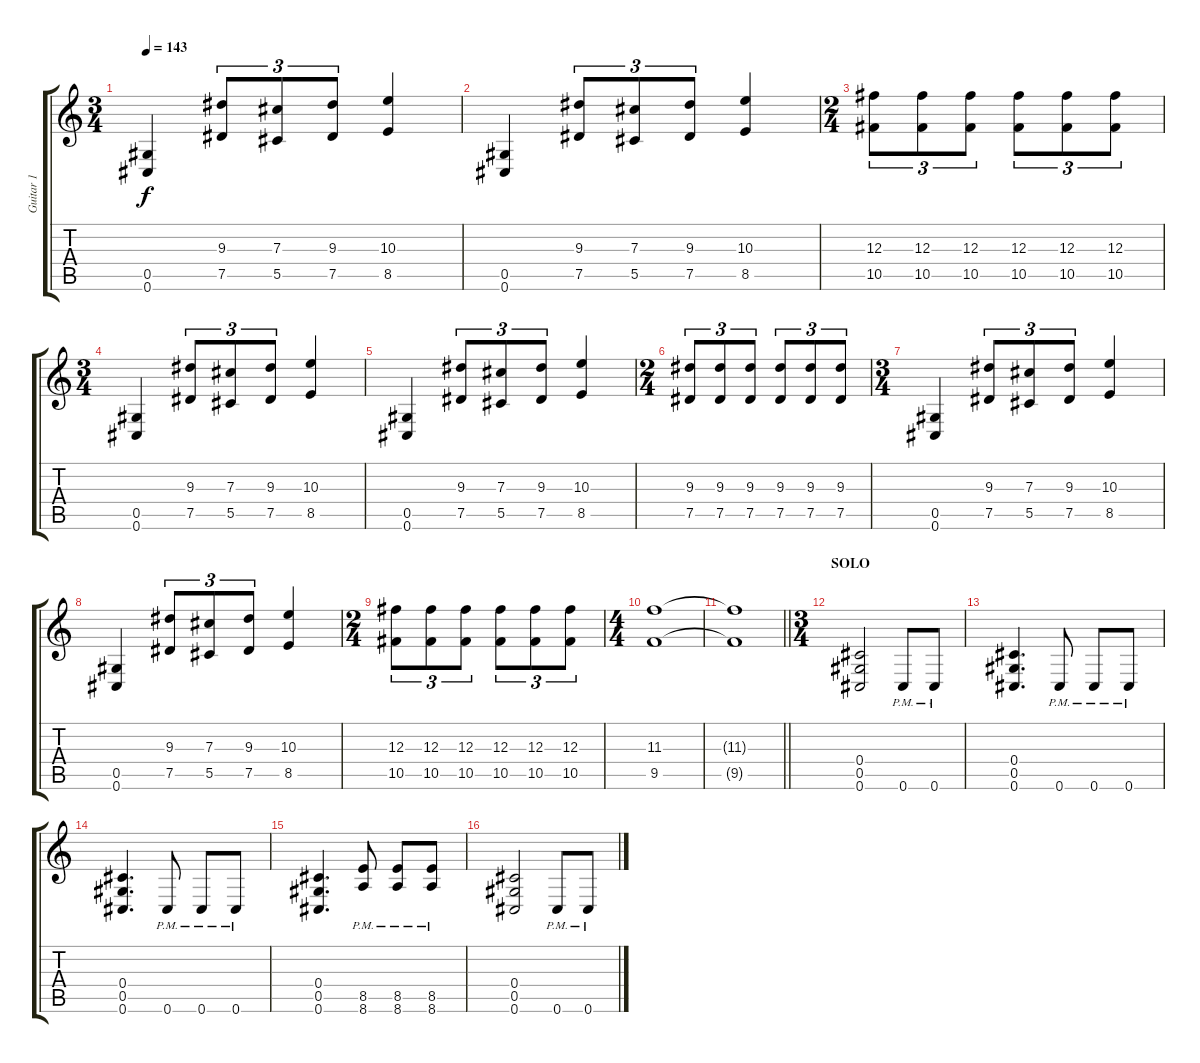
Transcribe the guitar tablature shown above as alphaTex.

\track ("Guitar 1" "Guitar 1") {instrument distortionguitar}
\staff {score tabs}
\tuning (Eb4 Bb3 Gb3 Db3 Ab2 Db2) {hide}
\ts (3 4)
\tempo 143
\clef g2
\ks c
(0.5 0.6).4{dy f} (9.3 7.5).8{tu (3 2)} (7.3 5.5).8{tu (3 2)} (9.3 7.5).8{tu (3 2)} (10.3 8.5).4 |
(0.5 0.6).4 (9.3 7.5).8{tu (3 2)} (7.3 5.5).8{tu (3 2)} (9.3 7.5).8{tu (3 2)} (10.3 8.5).4 |
\ts (2 4)
(12.3 10.5).8{tu (3 2)} (12.3 10.5).8{tu (3 2)} (12.3 10.5).8{tu (3 2)} (12.3 10.5).8{tu (3 2)} (12.3 10.5).8{tu (3 2)} (12.3 10.5).8{tu (3 2)} |
\ts (3 4)
(0.5 0.6).4 (9.3 7.5).8{tu (3 2)} (7.3 5.5).8{tu (3 2)} (9.3 7.5).8{tu (3 2)} (10.3 8.5).4 |
(0.5 0.6).4 (9.3 7.5).8{tu (3 2)} (7.3 5.5).8{tu (3 2)} (9.3 7.5).8{tu (3 2)} (10.3 8.5).4 |
\ts (2 4)
(9.3 7.5).8{tu (3 2)} (9.3 7.5).8{tu (3 2)} (9.3 7.5).8{tu (3 2)} (9.3 7.5).8{tu (3 2)} (9.3 7.5).8{tu (3 2)} (9.3 7.5).8{tu (3 2)} |
\ts (3 4)
(0.5 0.6).4 (9.3 7.5).8{tu (3 2)} (7.3 5.5).8{tu (3 2)} (9.3 7.5).8{tu (3 2)} (10.3 8.5).4 |
(0.5 0.6).4 (9.3 7.5).8{tu (3 2)} (7.3 5.5).8{tu (3 2)} (9.3 7.5).8{tu (3 2)} (10.3 8.5).4 |
\ts (2 4)
(12.3 10.5).8{tu (3 2)} (12.3 10.5).8{tu (3 2)} (12.3 10.5).8{tu (3 2)} (12.3 10.5).8{tu (3 2)} (12.3 10.5).8{tu (3 2)} (12.3 10.5).8{tu (3 2)} |
\ts (4 4)
(11.3 9.5).1 |
\barLineRight lightlight
(11.3{t} 9.5{t}).1 |
\ts (3 4)
\section ("" "SOLO")
(0.4 0.5 0.6).2 0.6{pm}.8 0.6{pm}.8 |
(0.4 0.5 0.6).4{d} 0.6{pm}.8 0.6{pm}.8 0.6{pm}.8 |
(0.4 0.5 0.6).4{d} 0.6{pm}.8 0.6{pm}.8 0.6{pm}.8 |
(0.4 0.5 0.6).4{d} (8.5{pm} 8.6{pm}).8 (8.5{pm} 8.6{pm}).8 (8.5{pm} 8.6{pm}).8 |
(0.4 0.5 0.6).2 0.6{pm}.8 0.6{pm}.8
